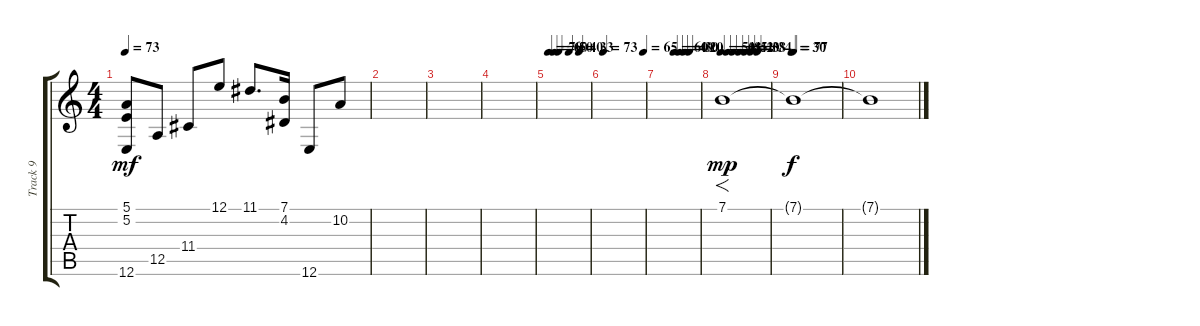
\track ("Track 9" "Track 9") {instrument pad2warm}
\staff {score tabs}
\tuning (E4 B3 G3 D3 A2 E2) {hide}
\ts (4 4)
\tempo 73
\clef g2
\ks c
(5.1 5.2 12.6).8{dy mf} 12.5.8 11.4.8 12.1.8 11.1.8{d} (7.1 4.2).16 12.6.8 10.2.8 |
|
|
|
\tempo 70
\tempo (60 0.125)
\tempo (50 0.25)
\tempo (40 0.5)
\tempo (33 0.75)
|
\tempo 73
\tempo (65 0.96875)
|
\tempo (60 0.375)
\tempo (40 0.5)
\tempo (30 0.625)
\tempo (20 0.75)
|
\tempo 50
\tempo (48 0.125)
\tempo (45 0.25)
\tempo (42 0.375)
\tempo (40 0.5)
\tempo (38 0.625)
\tempo (34 0.75)
7.1.1{f dy mp balance 14} |
\tempo 30
\tempo (77 0.03125)
7.1{t}.1{dy f} |
7.1{t}.1
